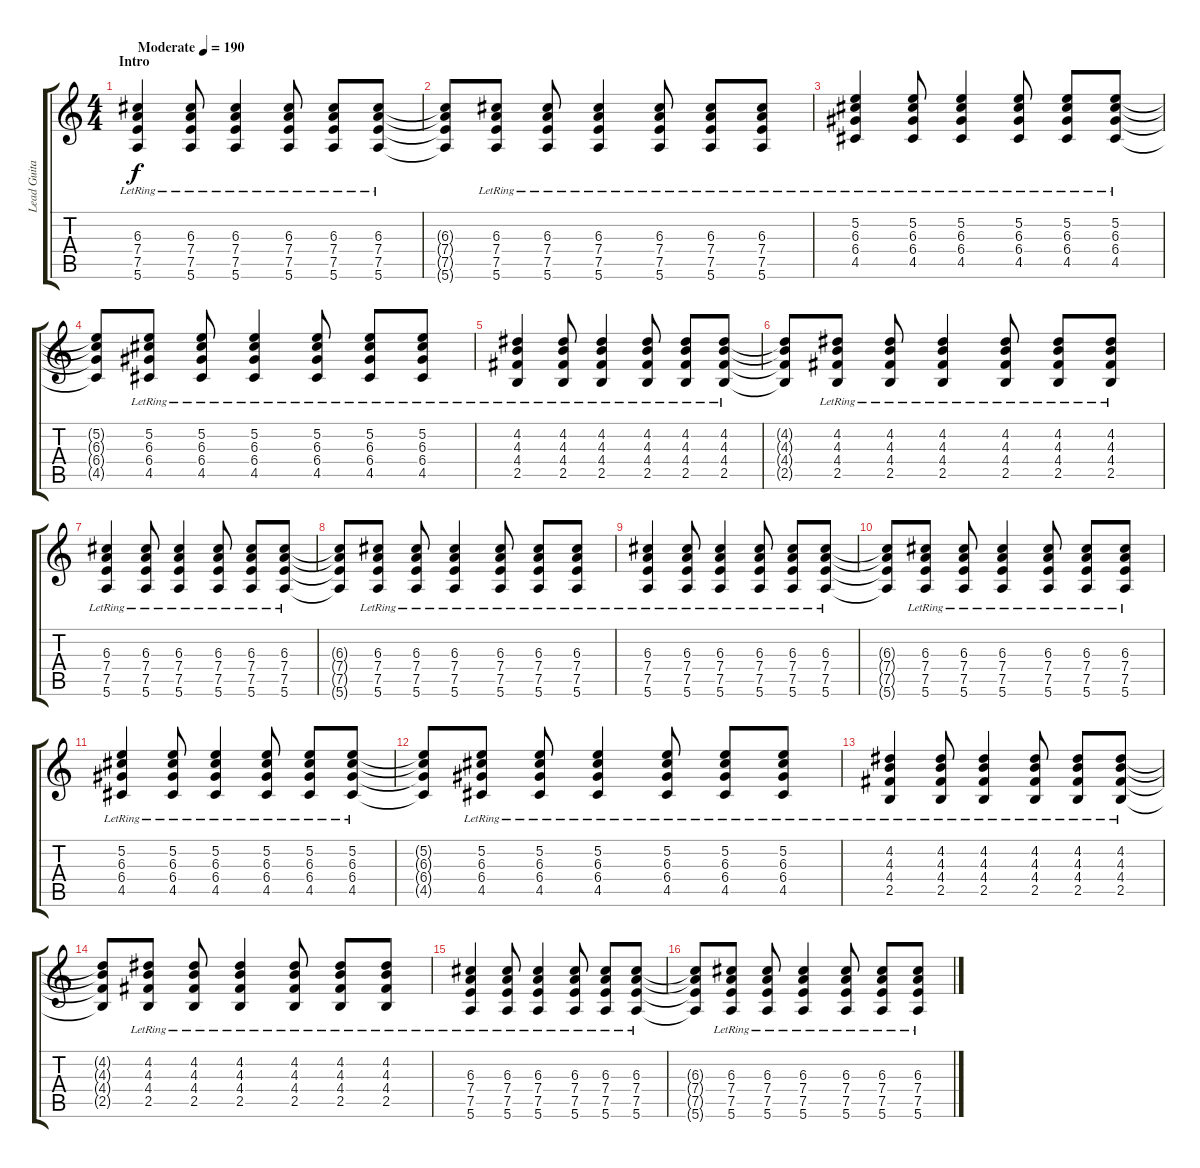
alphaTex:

\track ("Lead Guitar" "Lead Guita") {instrument acousticguitarsteel}
\staff {score tabs}
\tuning (E4 B3 G3 D3 A2 E2) {hide}
\ts (4 4)
\section ("" "Intro")
\tempo (190 "Moderate")
\clef g2
\ks c
(6.3{lr} 7.4{lr} 7.5{lr} 5.6{lr}).4{dy f instrument acousticguitarsteel} (6.3{lr} 7.4{lr} 7.5{lr} 5.6{lr}).8 (6.3{lr} 7.4{lr} 7.5{lr} 5.6{lr}).4 (6.3{lr} 7.4{lr} 7.5{lr} 5.6{lr}).8 (6.3{lr} 7.4{lr} 7.5{lr} 5.6{lr}).8 (6.3{lr} 7.4{lr} 7.5{lr} 5.6{lr}).8 |
(6.3{t} 7.4{t} 7.5{t} 5.6{t}).8 (6.3{lr} 7.4{lr} 7.5{lr} 5.6{lr}).8 (6.3{lr} 7.4{lr} 7.5{lr} 5.6{lr}).8 (6.3{lr} 7.4{lr} 7.5{lr} 5.6{lr}).4 (6.3{lr} 7.4{lr} 7.5{lr} 5.6{lr}).8 (6.3{lr} 7.4{lr} 7.5{lr} 5.6{lr}).8 (6.3{lr} 7.4{lr} 7.5{lr} 5.6{lr}).8 |
(5.2{lr} 6.3{lr} 6.4{lr} 4.5{lr}).4 (5.2{lr} 6.3{lr} 6.4{lr} 4.5{lr}).8 (5.2{lr} 6.3{lr} 6.4{lr} 4.5{lr}).4 (5.2{lr} 6.3{lr} 6.4{lr} 4.5{lr}).8 (5.2{lr} 6.3{lr} 6.4{lr} 4.5{lr}).8 (5.2{lr} 6.3{lr} 6.4{lr} 4.5{lr}).8 |
(5.2{t} 6.3{t} 6.4{t} 4.5{t}).8 (5.2{lr} 6.3{lr} 6.4{lr} 4.5{lr}).8 (5.2{lr} 6.3{lr} 6.4{lr} 4.5{lr}).8 (5.2{lr} 6.3{lr} 6.4{lr} 4.5{lr}).4 (5.2{lr} 6.3{lr} 6.4{lr} 4.5{lr}).8 (5.2{lr} 6.3{lr} 6.4{lr} 4.5{lr}).8 (5.2{lr} 6.3{lr} 6.4{lr} 4.5{lr}).8 |
(4.2{lr} 4.3{lr} 4.4{lr} 2.5{lr}).4 (4.2{lr} 4.3{lr} 4.4{lr} 2.5{lr}).8 (4.2{lr} 4.3{lr} 4.4{lr} 2.5{lr}).4 (4.2{lr} 4.3{lr} 4.4{lr} 2.5{lr}).8 (4.2{lr} 4.3{lr} 4.4{lr} 2.5{lr}).8 (4.2{lr} 4.3{lr} 4.4{lr} 2.5{lr}).8 |
(4.2{t} 4.3{t} 4.4{t} 2.5{t}).8 (4.2{lr} 4.3{lr} 4.4{lr} 2.5{lr}).8 (4.2{lr} 4.3{lr} 4.4{lr} 2.5{lr}).8 (4.2{lr} 4.3{lr} 4.4{lr} 2.5{lr}).4 (4.2{lr} 4.3{lr} 4.4{lr} 2.5{lr}).8 (4.2{lr} 4.3{lr} 4.4{lr} 2.5{lr}).8 (4.2{lr} 4.3{lr} 4.4{lr} 2.5{lr}).8 |
(6.3{lr} 7.4{lr} 7.5{lr} 5.6{lr}).4 (6.3{lr} 7.4{lr} 7.5{lr} 5.6{lr}).8 (6.3{lr} 7.4{lr} 7.5{lr} 5.6{lr}).4 (6.3{lr} 7.4{lr} 7.5{lr} 5.6{lr}).8 (6.3{lr} 7.4{lr} 7.5{lr} 5.6{lr}).8 (6.3{lr} 7.4{lr} 7.5{lr} 5.6{lr}).8 |
(6.3{t} 7.4{t} 7.5{t} 5.6{t}).8 (6.3{lr} 7.4{lr} 7.5{lr} 5.6{lr}).8 (6.3{lr} 7.4{lr} 7.5{lr} 5.6{lr}).8 (6.3{lr} 7.4{lr} 7.5{lr} 5.6{lr}).4 (6.3{lr} 7.4{lr} 7.5{lr} 5.6{lr}).8 (6.3{lr} 7.4{lr} 7.5{lr} 5.6{lr}).8 (6.3{lr} 7.4{lr} 7.5{lr} 5.6{lr}).8 |
(6.3{lr} 7.4{lr} 7.5{lr} 5.6{lr}).4 (6.3{lr} 7.4{lr} 7.5{lr} 5.6{lr}).8 (6.3{lr} 7.4{lr} 7.5{lr} 5.6{lr}).4 (6.3{lr} 7.4{lr} 7.5{lr} 5.6{lr}).8 (6.3{lr} 7.4{lr} 7.5{lr} 5.6{lr}).8 (6.3{lr} 7.4{lr} 7.5{lr} 5.6{lr}).8 |
(6.3{t} 7.4{t} 7.5{t} 5.6{t}).8 (6.3{lr} 7.4{lr} 7.5{lr} 5.6{lr}).8 (6.3{lr} 7.4{lr} 7.5{lr} 5.6{lr}).8 (6.3{lr} 7.4{lr} 7.5{lr} 5.6{lr}).4 (6.3{lr} 7.4{lr} 7.5{lr} 5.6{lr}).8 (6.3{lr} 7.4{lr} 7.5{lr} 5.6{lr}).8 (6.3{lr} 7.4{lr} 7.5{lr} 5.6{lr}).8 |
(5.2{lr} 6.3{lr} 6.4{lr} 4.5{lr}).4 (5.2{lr} 6.3{lr} 6.4{lr} 4.5{lr}).8 (5.2{lr} 6.3{lr} 6.4{lr} 4.5{lr}).4 (5.2{lr} 6.3{lr} 6.4{lr} 4.5{lr}).8 (5.2{lr} 6.3{lr} 6.4{lr} 4.5{lr}).8 (5.2{lr} 6.3{lr} 6.4{lr} 4.5{lr}).8 |
(5.2{t} 6.3{t} 6.4{t} 4.5{t}).8 (5.2{lr} 6.3{lr} 6.4{lr} 4.5{lr}).8 (5.2{lr} 6.3{lr} 6.4{lr} 4.5{lr}).8 (5.2{lr} 6.3{lr} 6.4{lr} 4.5{lr}).4 (5.2{lr} 6.3{lr} 6.4{lr} 4.5{lr}).8 (5.2{lr} 6.3{lr} 6.4{lr} 4.5{lr}).8 (5.2{lr} 6.3{lr} 6.4{lr} 4.5{lr}).8 |
(4.2{lr} 4.3{lr} 4.4{lr} 2.5{lr}).4 (4.2{lr} 4.3{lr} 4.4{lr} 2.5{lr}).8 (4.2{lr} 4.3{lr} 4.4{lr} 2.5{lr}).4 (4.2{lr} 4.3{lr} 4.4{lr} 2.5{lr}).8 (4.2{lr} 4.3{lr} 4.4{lr} 2.5{lr}).8 (4.2{lr} 4.3{lr} 4.4{lr} 2.5{lr}).8 |
(4.2{t} 4.3{t} 4.4{t} 2.5{t}).8 (4.2{lr} 4.3{lr} 4.4{lr} 2.5{lr}).8 (4.2{lr} 4.3{lr} 4.4{lr} 2.5{lr}).8 (4.2{lr} 4.3{lr} 4.4{lr} 2.5{lr}).4 (4.2{lr} 4.3{lr} 4.4{lr} 2.5{lr}).8 (4.2{lr} 4.3{lr} 4.4{lr} 2.5{lr}).8 (4.2{lr} 4.3{lr} 4.4{lr} 2.5{lr}).8 |
(6.3{lr} 7.4{lr} 7.5{lr} 5.6{lr}).4 (6.3{lr} 7.4{lr} 7.5{lr} 5.6{lr}).8 (6.3{lr} 7.4{lr} 7.5{lr} 5.6{lr}).4 (6.3{lr} 7.4{lr} 7.5{lr} 5.6{lr}).8 (6.3{lr} 7.4{lr} 7.5{lr} 5.6{lr}).8 (6.3{lr} 7.4{lr} 7.5{lr} 5.6{lr}).8 |
(6.3{t} 7.4{t} 7.5{t} 5.6{t}).8 (6.3{lr} 7.4{lr} 7.5{lr} 5.6{lr}).8 (6.3{lr} 7.4{lr} 7.5{lr} 5.6{lr}).8 (6.3{lr} 7.4{lr} 7.5{lr} 5.6{lr}).4 (6.3{lr} 7.4{lr} 7.5{lr} 5.6{lr}).8 (6.3{lr} 7.4{lr} 7.5{lr} 5.6{lr}).8 (6.3{lr} 7.4{lr} 7.5{lr} 5.6{lr}).8
